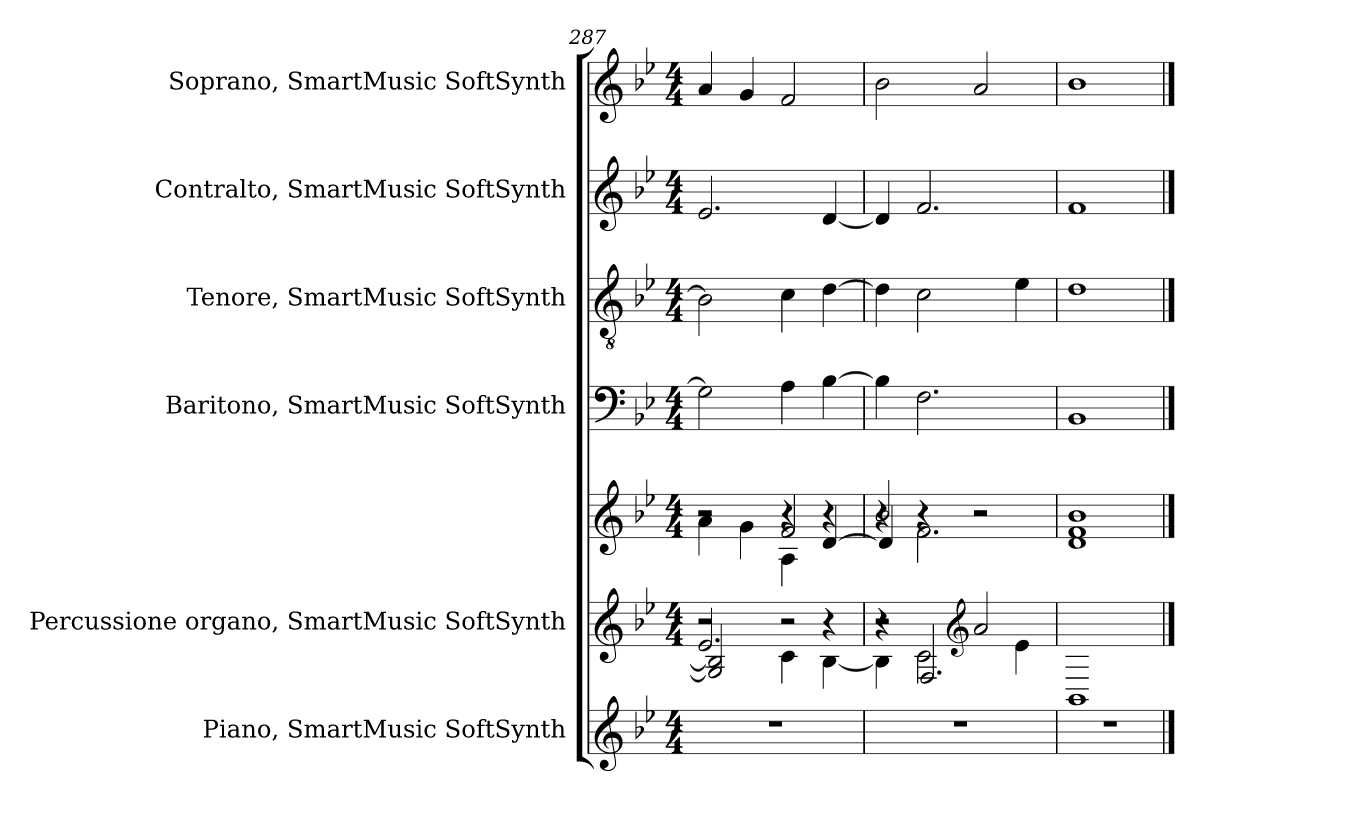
**kern	**kern	**kern	**kern	**kern	**kern	**kern
*part6	*part5	*part5	*part4	*part3	*part2	*part1
*staff7	*staff6	*staff5	*staff4	*staff3	*staff2	*staff1
*I"Piano, SmartMusic SoftSynth	*I"Percussione organo, SmartMusic SoftSynth	*	*I"Baritono, SmartMusic SoftSynth	*I"Tenore, SmartMusic SoftSynth	*I"Contralto, SmartMusic SoftSynth	*I"Soprano, SmartMusic SoftSynth
*I'Pf.	*I'Perc. org.	*	*I'Bar.	*I'T.	*	*I'S.
!!LO:PB:g=z
*clefG2	*clefG2	*clefG2	*clefF4	*clefGv2	*clefG2	*clefG2
*k[b-e-]	*k[b-e-]	*k[b-e-]	*k[b-e-]	*k[b-e-]	*k[b-e-]	*k[b-e-]
*M4/4	*M4/4	*M4/4	*M4/4	*M4/4	*M4/4	*M4/4
=287	=287	=287	=287	=287	=287	=287
*	*^	*^	*	*	*	*
*	*	*^	*	*^	*	*	*	*
1r	2.e-/	2r	2G/] 2B-/]	2r	4a\	2r	2G\]	2B-\]	2.e-/	4a/
.	.	.	.	.	4g\	.	.	.	.	4g/
.	.	4c\	2r	2f/	4A\	4r	4A\	4c\	.	2f/
.	4r	[4B-\	.	.	4r	[4d/	[4B-\	[4d\	[4d/	.
=288	=288	=288	=288	=288	=288	=288	=288	=288	=288	=288
1r	2r	4B-\]	4r	2b-/	4r	4d/]	4B-\]	4d\]	4d/]	2b-\
.	.	2c\	2.F/	.	2.f\	4r	2.F\	2c\	2.f/	.
*	*clefG2	*	*	*	*	*	*	*	*	*
.	2a/	.	.	2r	.	2r	.	.	.	2a/
.	.	4e-\	.	.	.	.	.	4e-\	.	.
*	*v	*v	*v	*	*	*	*	*	*	*
*	*	*v	*v	*v	*	*	*	*
=289	=289	=289	=289	=289	=289	=289
1r	1BB-	1d 1f 1b-	1BB-	1d	1f	1b-
==	==	==	==	==	==	==
*-	*-	*-	*-	*-	*-	*-
